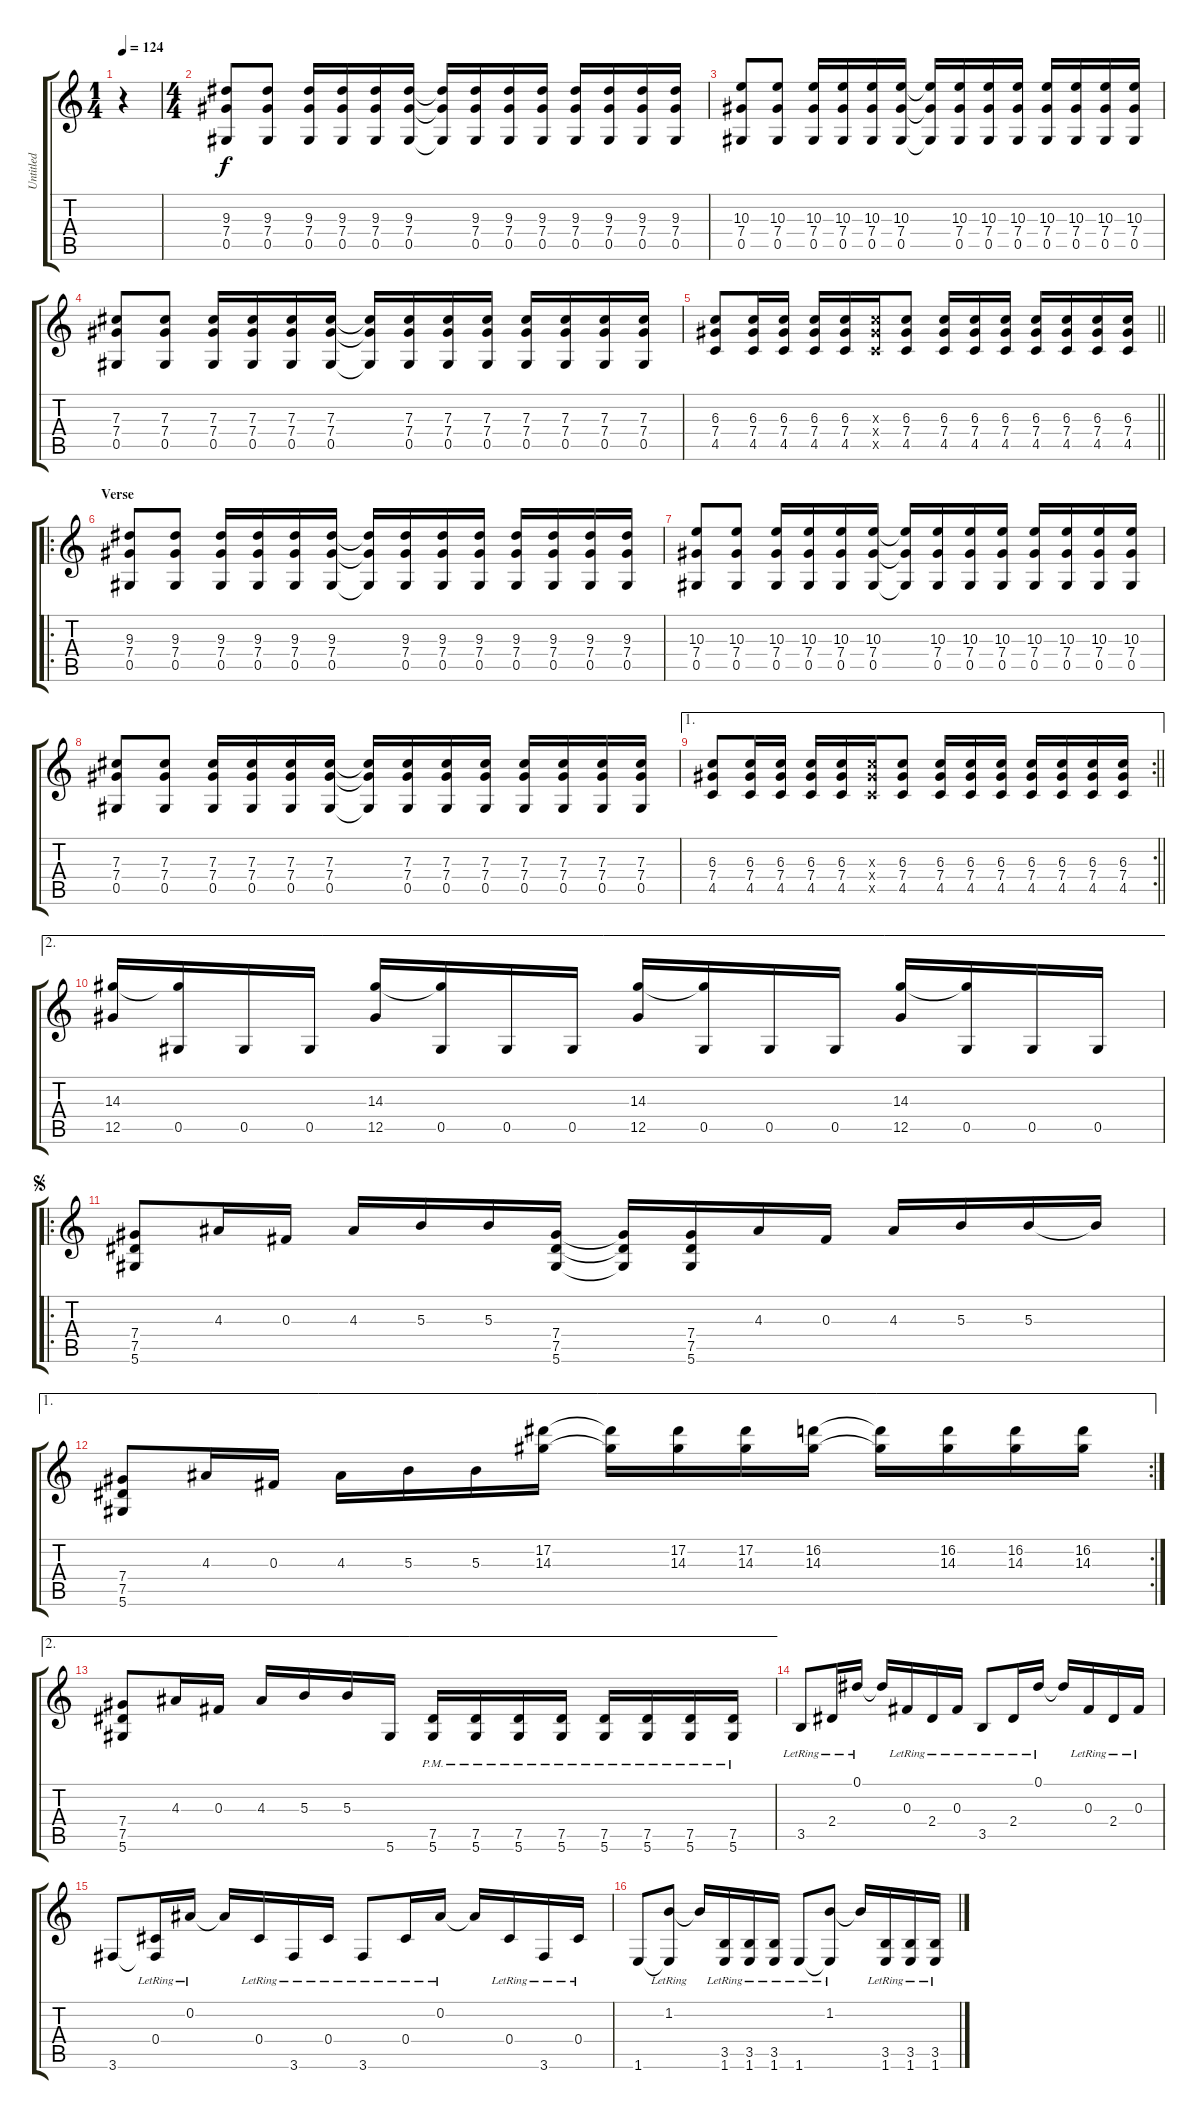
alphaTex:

\track ("Untitled" "Untitled") {instrument distortionguitar}
\staff {score tabs}
\tuning (Eb4 Bb3 Gb3 Db3 Ab2 Eb2) {hide}
\ts (1 4)
\tempo 124
\clef g2
\ks c
r.4{dy f instrument distortionguitar} |
\ts (4 4)
(9.3 7.4 0.5).8 (9.3 7.4 0.5).8 (9.3 7.4 0.5).16 (9.3 7.4 0.5).16 (9.3 7.4 0.5).16 (9.3 7.4 0.5).16 (9.3{t} 7.4{t} 0.5{t}).16 (9.3 7.4 0.5).16 (9.3 7.4 0.5).16 (9.3 7.4 0.5).16 (9.3 7.4 0.5).16 (9.3 7.4 0.5).16 (9.3 7.4 0.5).16 (9.3 7.4 0.5).16 |
(10.3 7.4 0.5).8 (10.3 7.4 0.5).8 (10.3 7.4 0.5).16 (10.3 7.4 0.5).16 (10.3 7.4 0.5).16 (10.3 7.4 0.5).16 (10.3{t} 7.4{t} 0.5{t}).16 (10.3 7.4 0.5).16 (10.3 7.4 0.5).16 (10.3 7.4 0.5).16 (10.3 7.4 0.5).16 (10.3 7.4 0.5).16 (10.3 7.4 0.5).16 (10.3 7.4 0.5).16 |
(7.3 7.4 0.5).8 (7.3 7.4 0.5).8 (7.3 7.4 0.5).16 (7.3 7.4 0.5).16 (7.3 7.4 0.5).16 (7.3 7.4 0.5).16 (7.3{t} 7.4{t} 0.5{t}).16 (7.3 7.4 0.5).16 (7.3 7.4 0.5).16 (7.3 7.4 0.5).16 (7.3 7.4 0.5).16 (7.3 7.4 0.5).16 (7.3 7.4 0.5).16 (7.3 7.4 0.5).16 |
\barLineRight lightlight
(6.3 7.4 4.5).8 (6.3 7.4 4.5).16 (6.3 7.4 4.5).16 (6.3 7.4 4.5).16 (6.3 7.4 4.5).16 (6.3{x} 7.4{x} 4.5{x}).16 (6.3 7.4 4.5).8 (6.3 7.4 4.5).16 (6.3 7.4 4.5).16 (6.3 7.4 4.5).16 (6.3 7.4 4.5).16 (6.3 7.4 4.5).16 (6.3 7.4 4.5).16 (6.3 7.4 4.5).16 |
\ro
\section ("" "Verse")
(9.3 7.4 0.5).8 (9.3 7.4 0.5).8 (9.3 7.4 0.5).16 (9.3 7.4 0.5).16 (9.3 7.4 0.5).16 (9.3 7.4 0.5).16 (9.3{t} 7.4{t} 0.5{t}).16 (9.3 7.4 0.5).16 (9.3 7.4 0.5).16 (9.3 7.4 0.5).16 (9.3 7.4 0.5).16 (9.3 7.4 0.5).16 (9.3 7.4 0.5).16 (9.3 7.4 0.5).16 |
(10.3 7.4 0.5).8 (10.3 7.4 0.5).8 (10.3 7.4 0.5).16 (10.3 7.4 0.5).16 (10.3 7.4 0.5).16 (10.3 7.4 0.5).16 (10.3{t} 7.4{t} 0.5{t}).16 (10.3 7.4 0.5).16 (10.3 7.4 0.5).16 (10.3 7.4 0.5).16 (10.3 7.4 0.5).16 (10.3 7.4 0.5).16 (10.3 7.4 0.5).16 (10.3 7.4 0.5).16 |
(7.3 7.4 0.5).8 (7.3 7.4 0.5).8 (7.3 7.4 0.5).16 (7.3 7.4 0.5).16 (7.3 7.4 0.5).16 (7.3 7.4 0.5).16 (7.3{t} 7.4{t} 0.5{t}).16 (7.3 7.4 0.5).16 (7.3 7.4 0.5).16 (7.3 7.4 0.5).16 (7.3 7.4 0.5).16 (7.3 7.4 0.5).16 (7.3 7.4 0.5).16 (7.3 7.4 0.5).16 |
\ae 1
\rc 2
\barLineRight lightlight
(6.3 7.4 4.5).8 (6.3 7.4 4.5).16 (6.3 7.4 4.5).16 (6.3 7.4 4.5).16 (6.3 7.4 4.5).16 (6.3{x} 7.4{x} 4.5{x}).16 (6.3 7.4 4.5).8 (6.3 7.4 4.5).16 (6.3 7.4 4.5).16 (6.3 7.4 4.5).16 (6.3 7.4 4.5).16 (6.3 7.4 4.5).16 (6.3 7.4 4.5).16 (6.3 7.4 4.5).16 |
\ae 2
(14.3 12.5).16 (14.3{t} 0.5).16 0.5.16 0.5.16 (14.3 12.5).16 (14.3{t} 0.5).16 0.5.16 0.5.16 (14.3 12.5).16 (14.3{t} 0.5).16 0.5.16 0.5.16 (14.3 12.5).16 (14.3{t} 0.5).16 0.5.16 0.5.16 |
\ro
\jump segno
(7.4 7.5 5.6).8 4.3.16 0.3.16 4.3.16 5.3.16 5.3.16 (7.4 7.5 5.6).16 (7.4{t} 7.5{t} 5.6{t}).16 (7.4 7.5 5.6).16 4.3.16 0.3.16 4.3.16 5.3.16 5.3.16 5.3{t}.16 |
\ae 1
\rc 2
(7.4 7.5 5.6).8 4.3.16 0.3.16 4.3.16 5.3.16 5.3.16 (17.2 14.3).16 (17.2{t} 14.3{t}).16 (17.2 14.3).16 (17.2 14.3).16 (16.2 14.3).16 (16.2{t} 14.3{t}).16 (16.2 14.3).16 (16.2 14.3).16 (16.2 14.3).16 |
\ae 2
(7.4 7.5 5.6).8 4.3.16 0.3.16 4.3.16 5.3.16 5.3.16 5.6.16 (7.5{pm} 5.6{pm}).16 (7.5{pm} 5.6{pm}).16 (7.5{pm} 5.6{pm}).16 (7.5{pm} 5.6{pm}).16 (7.5{pm} 5.6{pm}).16 (7.5{pm} 5.6{pm}).16 (7.5{pm} 5.6{pm}).16 (7.5{pm} 5.6{pm}).16 |
3.5{lr}.8 2.4{lr}.16 0.1{lr}.16 0.1{t}.16 0.3{lr}.16 2.4{lr}.16 0.3{lr}.16 3.5{lr}.8 2.4{lr}.16 0.1{lr}.16 0.1{t}.16 0.3{lr}.16 2.4{lr}.16 0.3{lr}.16 |
3.6.8 (0.4{lr} 3.6{t}).16 0.2{lr}.16 0.2{t}.16 0.4{lr}.16 3.6{lr}.16 0.4{lr}.16 3.6{lr}.8 0.4{lr}.16 0.2{lr}.16 0.2{t}.16 0.4{lr}.16 3.6{lr}.16 0.4{lr}.16 |
1.6.8 (1.2{lr} 1.6{t}).8 1.2{t}.16 (3.5{lr} 1.6{lr}).16 (3.5{lr} 1.6{lr}).16 (3.5{lr} 1.6{lr}).16 1.6{lr}.8 (1.2{lr} 1.6{t}).8 1.2{t}.16 (3.5{lr} 1.6{lr}).16 (3.5{lr} 1.6{lr}).16 (3.5{lr} 1.6{lr}).16
